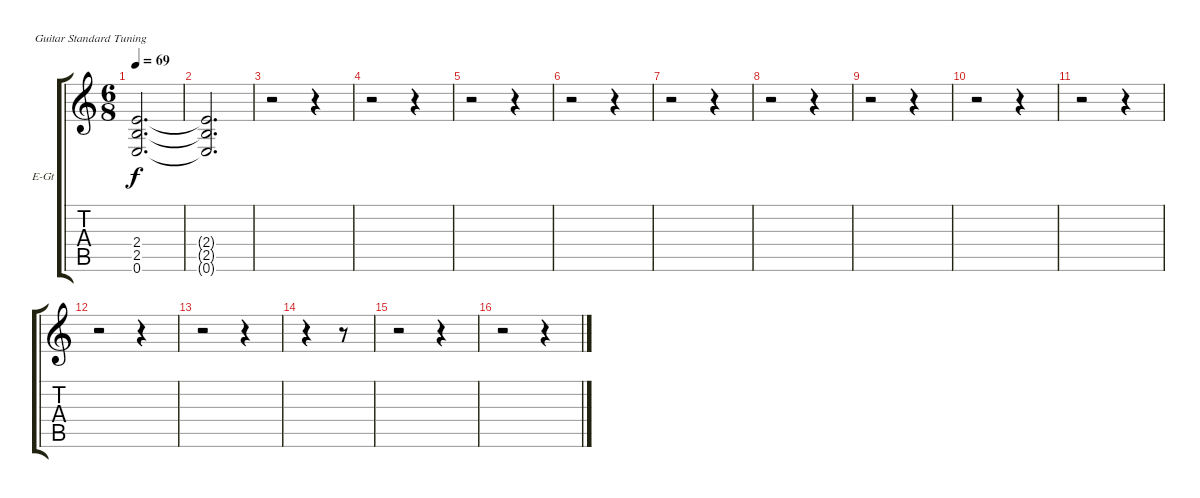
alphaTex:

\bracketExtendMode groupsimilarinstruments
\firstSystemTrackNameOrientation horizontal
\otherSystemsTrackNameOrientation horizontal
\track ("Guitar 3" "E-Gt") {instrument distortionguitar}
\staff {score tabs}
\tuning (E4 B3 G3 D3 A2 E2)
\ts (6 8)
\tempo 69
\clef g2
\ks c
(2.4{t} 2.5{t} 0.6{t}).2{d dy f} |
(2.4{t} 2.5{t} 0.6{t}).2{d} |
r.2 r.4 |
r.2 r.4 |
r.2 r.4 |
r.2 r.4 |
r.2 r.4 |
r.2 r.4 |
r.2 r.4 |
r.2 r.4 |
r.2 r.4 |
r.2 r.4 |
r.2 r.4 |
r.4 r.8 |
r.2 r.4 |
r.2 r.4
